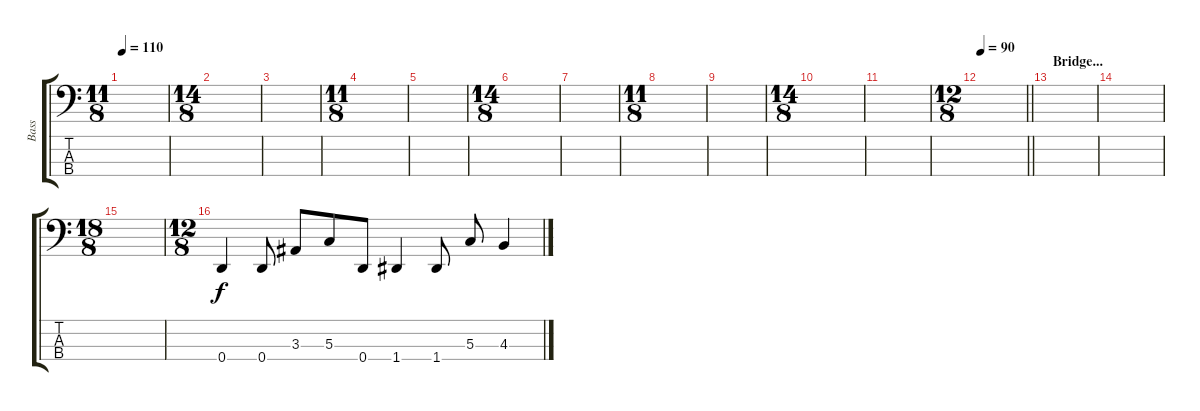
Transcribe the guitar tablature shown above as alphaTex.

\track ("Bass" "Bass") {instrument electricbassfinger}
\staff {score tabs}
\tuning (F2 C2 G1 D1) {hide}
\ts (11 8)
\tempo 110
\clef f4
\ks c
|
\ts (14 8)
|
|
\ts (11 8)
|
|
\ts (14 8)
|
|
\ts (11 8)
|
|
\ts (14 8)
|
|
\ts (12 8)
\tempo 90
\barLineRight lightlight
|
\section ("" "Bridge...")
|
|
\ts (18 8)
|
\ts (12 8)
0.4.4 0.4.8 3.3.8 5.3.8 0.4.8 1.4.4 1.4.8 5.3.8 4.3.4
